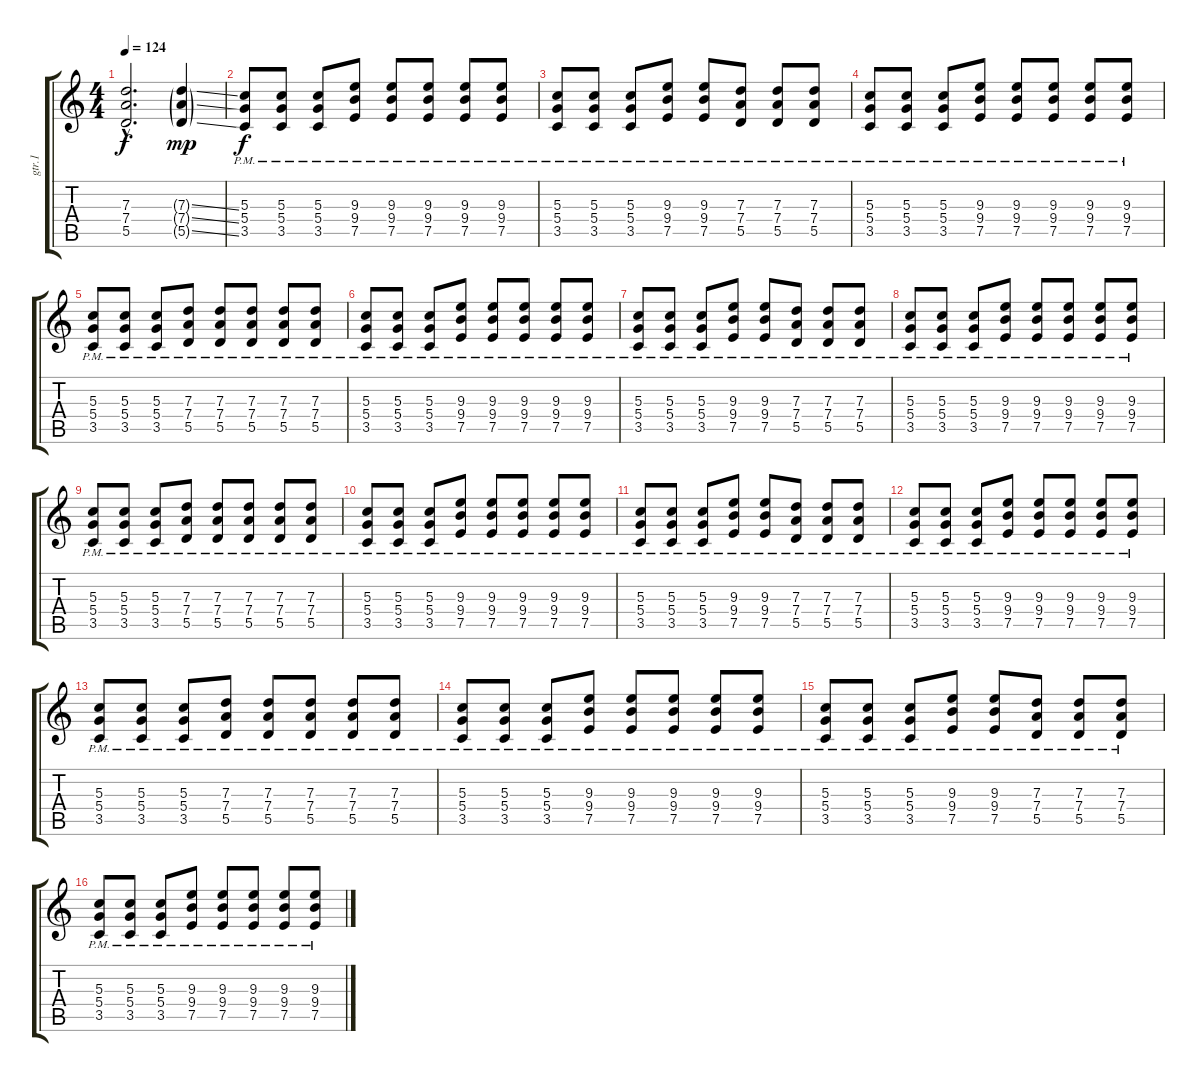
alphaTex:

\track ("gtr.1" "gtr.1") {instrument overdrivenguitar}
\staff {score tabs}
\tuning (E4 B3 G3 D3 A2 E2) {hide}
\ts (4 4)
\tempo 124
\clef g2
\ks c
(7.3{hac t} 7.4{hac t} 5.5{hac t}).2{d dy f} (7.3{ss g} 7.4{ss g} 5.5{ss g}).4{dy mp} |
(5.3{pm} 5.4 3.5).8{dy f} (5.3{pm} 5.4 3.5).8 (5.3{pm} 5.4 3.5).8 (9.3{pm} 9.4 7.5).8 (9.3{pm} 9.4 7.5).8 (9.3{pm} 9.4 7.5).8 (9.3{pm} 9.4 7.5).8 (9.3{pm} 9.4 7.5).8 |
(5.3{pm} 5.4 3.5).8 (5.3{pm} 5.4 3.5).8 (5.3{pm} 5.4 3.5).8 (9.3{pm} 9.4 7.5).8 (9.3{pm} 9.4 7.5).8 (7.3{pm} 7.4 5.5).8 (7.3{pm} 7.4 5.5).8 (7.3{pm} 7.4 5.5).8 |
(5.3{pm} 5.4 3.5).8 (5.3{pm} 5.4 3.5).8 (5.3{pm} 5.4 3.5).8 (9.3{pm} 9.4 7.5).8 (9.3{pm} 9.4 7.5).8 (9.3{pm} 9.4 7.5).8 (9.3{pm} 9.4 7.5).8 (9.3{pm} 9.4 7.5).8 |
(5.3{pm} 5.4 3.5).8 (5.3{pm} 5.4 3.5).8 (5.3{pm} 5.4 3.5).8 (7.3{pm} 7.4 5.5).8 (7.3{pm} 7.4 5.5).8 (7.3{pm} 7.4 5.5).8 (7.3{pm} 7.4 5.5).8 (7.3{pm} 7.4 5.5).8 |
(5.3{pm} 5.4 3.5).8 (5.3{pm} 5.4 3.5).8 (5.3{pm} 5.4 3.5).8 (9.3{pm} 9.4 7.5).8 (9.3{pm} 9.4 7.5).8 (9.3{pm} 9.4 7.5).8 (9.3{pm} 9.4 7.5).8 (9.3{pm} 9.4 7.5).8 |
(5.3{pm} 5.4 3.5).8 (5.3{pm} 5.4 3.5).8 (5.3{pm} 5.4 3.5).8 (9.3{pm} 9.4 7.5).8 (9.3{pm} 9.4 7.5).8 (7.3{pm} 7.4 5.5).8 (7.3{pm} 7.4 5.5).8 (7.3{pm} 7.4 5.5).8 |
(5.3{pm} 5.4 3.5).8 (5.3{pm} 5.4 3.5).8 (5.3{pm} 5.4 3.5).8 (9.3{pm} 9.4 7.5).8 (9.3{pm} 9.4 7.5).8 (9.3{pm} 9.4 7.5).8 (9.3{pm} 9.4 7.5).8 (9.3{pm} 9.4 7.5).8 |
(5.3{pm} 5.4 3.5).8 (5.3{pm} 5.4 3.5).8 (5.3{pm} 5.4 3.5).8 (7.3{pm} 7.4 5.5).8 (7.3{pm} 7.4 5.5).8 (7.3{pm} 7.4 5.5).8 (7.3{pm} 7.4 5.5).8 (7.3{pm} 7.4 5.5).8 |
(5.3{pm} 5.4 3.5).8 (5.3{pm} 5.4 3.5).8 (5.3{pm} 5.4 3.5).8 (9.3{pm} 9.4 7.5).8 (9.3{pm} 9.4 7.5).8 (9.3{pm} 9.4 7.5).8 (9.3{pm} 9.4 7.5).8 (9.3{pm} 9.4 7.5).8 |
(5.3{pm} 5.4 3.5).8 (5.3{pm} 5.4 3.5).8 (5.3{pm} 5.4 3.5).8 (9.3{pm} 9.4 7.5).8 (9.3{pm} 9.4 7.5).8 (7.3{pm} 7.4 5.5).8 (7.3{pm} 7.4 5.5).8 (7.3{pm} 7.4 5.5).8 |
(5.3{pm} 5.4 3.5).8 (5.3{pm} 5.4 3.5).8 (5.3{pm} 5.4 3.5).8 (9.3{pm} 9.4 7.5).8 (9.3{pm} 9.4 7.5).8 (9.3{pm} 9.4 7.5).8 (9.3{pm} 9.4 7.5).8 (9.3{pm} 9.4 7.5).8 |
(5.3{pm} 5.4 3.5).8 (5.3{pm} 5.4 3.5).8 (5.3{pm} 5.4 3.5).8 (7.3{pm} 7.4 5.5).8 (7.3{pm} 7.4 5.5).8 (7.3{pm} 7.4 5.5).8 (7.3{pm} 7.4 5.5).8 (7.3{pm} 7.4 5.5).8 |
(5.3{pm} 5.4 3.5).8 (5.3{pm} 5.4 3.5).8 (5.3{pm} 5.4 3.5).8 (9.3{pm} 9.4 7.5).8 (9.3{pm} 9.4 7.5).8 (9.3{pm} 9.4 7.5).8 (9.3{pm} 9.4 7.5).8 (9.3{pm} 9.4 7.5).8 |
(5.3{pm} 5.4 3.5).8 (5.3{pm} 5.4 3.5).8 (5.3{pm} 5.4 3.5).8 (9.3{pm} 9.4 7.5).8 (9.3{pm} 9.4 7.5).8 (7.3{pm} 7.4 5.5).8 (7.3{pm} 7.4 5.5).8 (7.3{pm} 7.4 5.5).8 |
(5.3{pm} 5.4 3.5).8 (5.3{pm} 5.4 3.5).8 (5.3{pm} 5.4 3.5).8 (9.3{pm} 9.4 7.5).8 (9.3{pm} 9.4 7.5).8 (9.3{pm} 9.4 7.5).8 (9.3{pm} 9.4 7.5).8 (9.3{pm} 9.4 7.5).8
